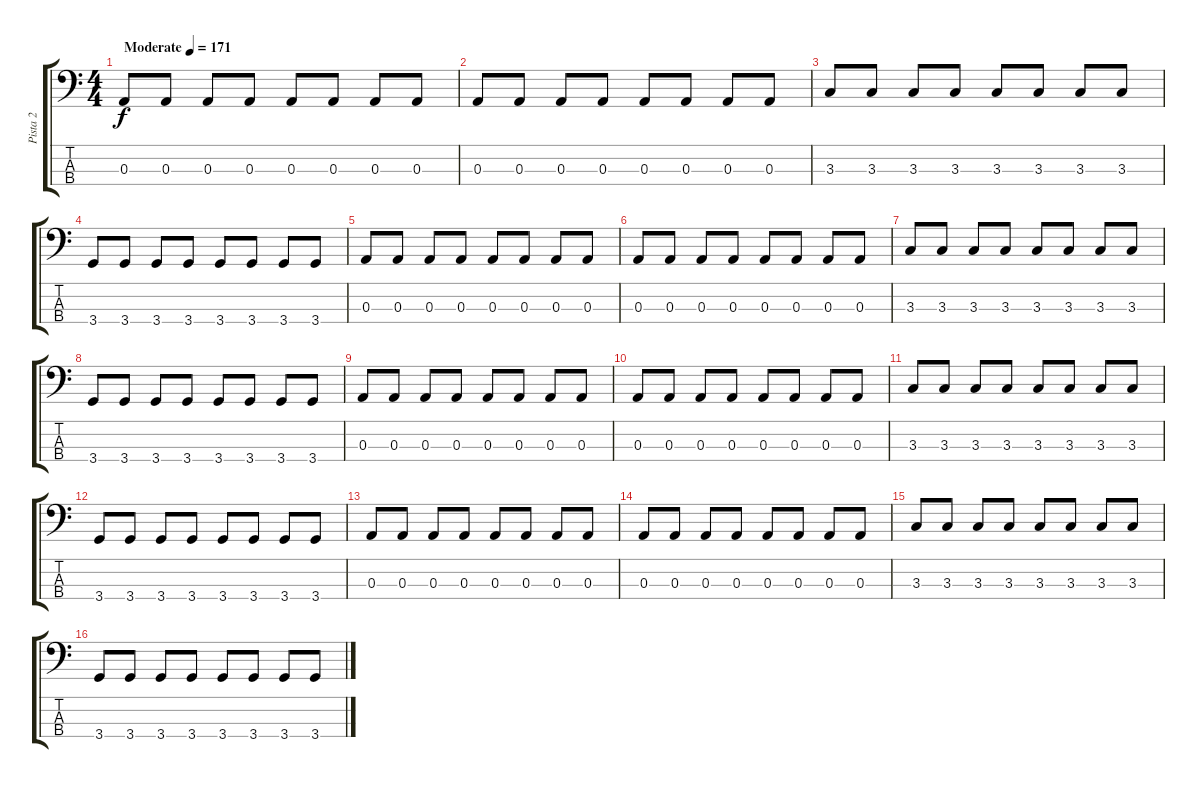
\track ("Pista 2" "Pista 2") {instrument electricbassfinger}
\staff {score tabs}
\tuning (G2 D2 A1 E1) {hide}
\ts (4 4)
\tempo (171 "Moderate")
\clef f4
\ks c
0.3.8{dy f instrument electricbassfinger} 0.3.8 0.3.8 0.3.8 0.3.8 0.3.8 0.3.8 0.3.8 |
0.3.8 0.3.8 0.3.8 0.3.8 0.3.8 0.3.8 0.3.8 0.3.8 |
3.3.8 3.3.8 3.3.8 3.3.8 3.3.8 3.3.8 3.3.8 3.3.8 |
3.4.8 3.4.8 3.4.8 3.4.8 3.4.8 3.4.8 3.4.8 3.4.8 |
0.3.8 0.3.8 0.3.8 0.3.8 0.3.8 0.3.8 0.3.8 0.3.8 |
0.3.8 0.3.8 0.3.8 0.3.8 0.3.8 0.3.8 0.3.8 0.3.8 |
3.3.8 3.3.8 3.3.8 3.3.8 3.3.8 3.3.8 3.3.8 3.3.8 |
3.4.8 3.4.8 3.4.8 3.4.8 3.4.8 3.4.8 3.4.8 3.4.8 |
0.3.8 0.3.8 0.3.8 0.3.8 0.3.8 0.3.8 0.3.8 0.3.8 |
0.3.8 0.3.8 0.3.8 0.3.8 0.3.8 0.3.8 0.3.8 0.3.8 |
3.3.8 3.3.8 3.3.8 3.3.8 3.3.8 3.3.8 3.3.8 3.3.8 |
3.4.8 3.4.8 3.4.8 3.4.8 3.4.8 3.4.8 3.4.8 3.4.8 |
0.3.8 0.3.8 0.3.8 0.3.8 0.3.8 0.3.8 0.3.8 0.3.8 |
0.3.8 0.3.8 0.3.8 0.3.8 0.3.8 0.3.8 0.3.8 0.3.8 |
3.3.8 3.3.8 3.3.8 3.3.8 3.3.8 3.3.8 3.3.8 3.3.8 |
3.4.8 3.4.8 3.4.8 3.4.8 3.4.8 3.4.8 3.4.8 3.4.8
